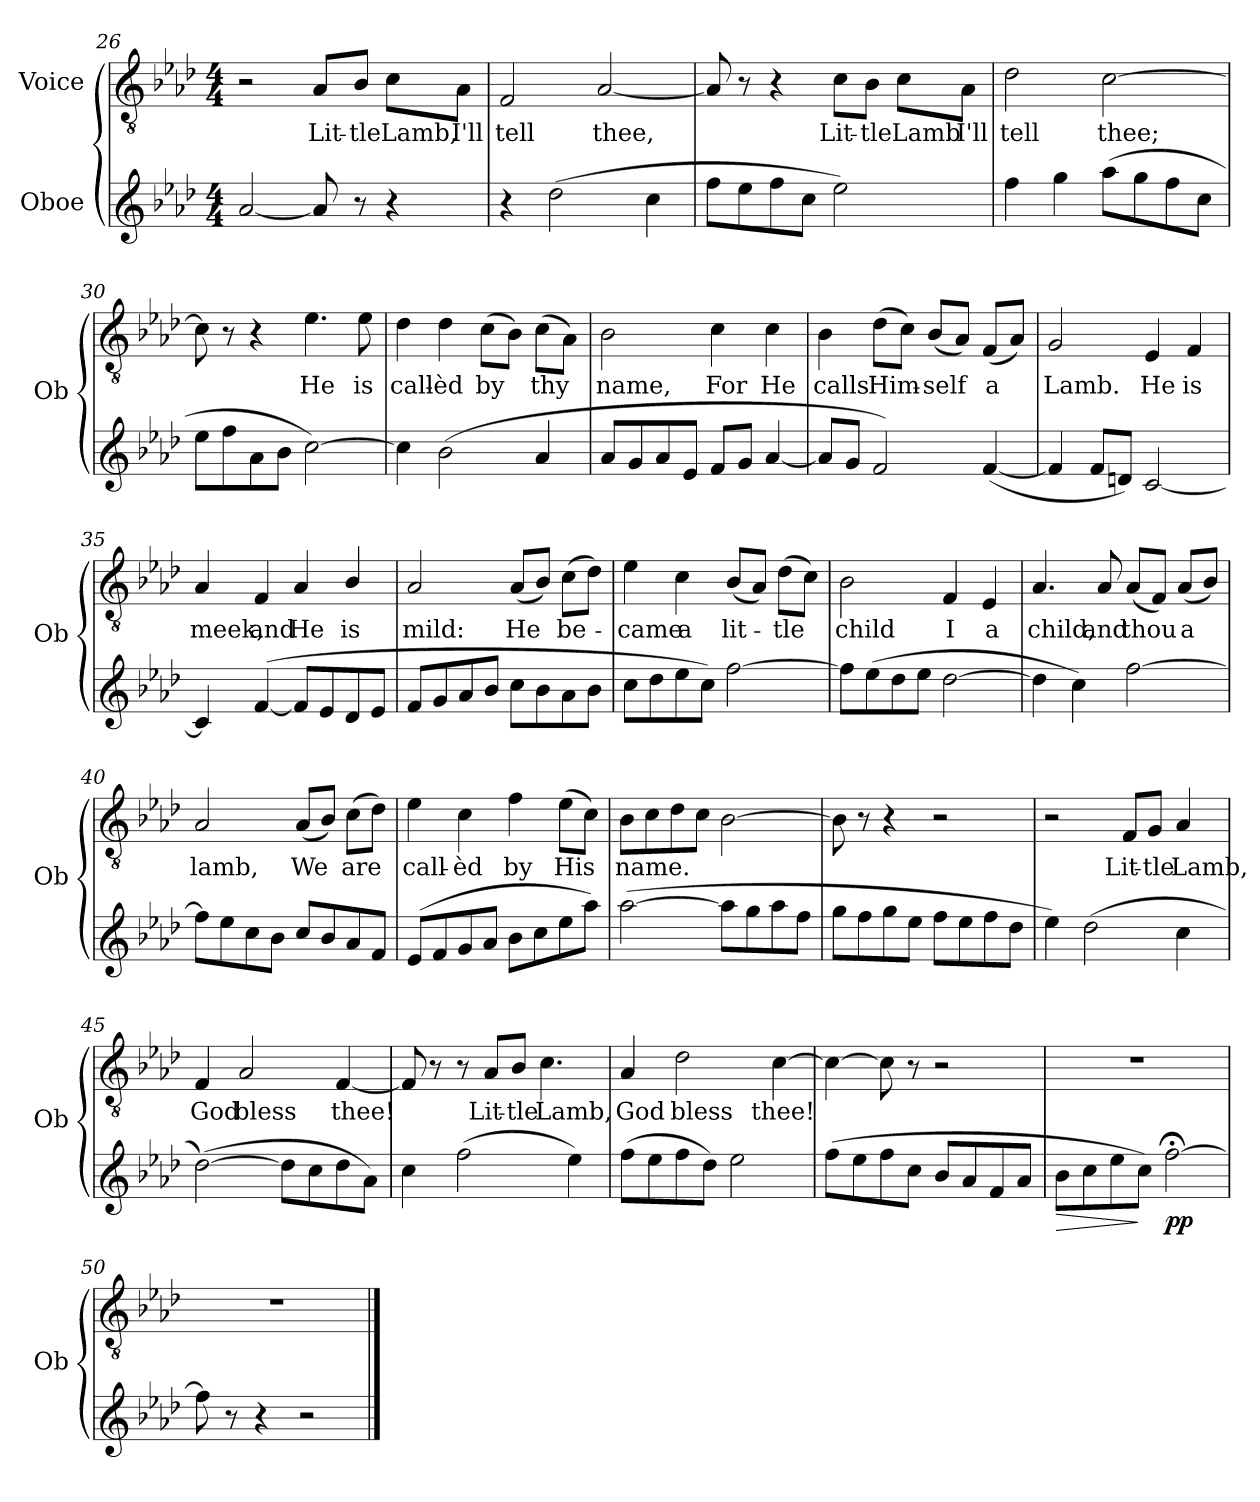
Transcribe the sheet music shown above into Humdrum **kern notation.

**kern	**dynam	**kern	**text
*part2	*part2	*part1	*part1
*staff2	*staff2	*staff1	*staff1
*I"Oboe	*	*I"Voice	*
*I'Ob	*	*	*
*clefG2	*	*clefGv2	*
*k[b-e-a-d-]	*	*k[b-e-a-d-]	*
*M4/4	*	*M4/4	*
=26	=26	=26	=26
[2a-/	.	2r	.
!	!	!	!LO:LY:b
8a-/]	.	8A-/L	Lit-
!	!	!	!LO:LY:b
8r	.	8B-/J	-tle
!	!	!	!LO:LY:b
4r	.	8c\L	Lamb,
!	!	!	!LO:LY:b
.	.	8A-\J	I'll
=27	=27	=27	=27
!	!	!	!LO:LY:b
4r	.	2F/	tell
(>2dd-\	.	.	.
!	!	!	!LO:LY:b
.	.	[2A-/	thee,
4cc\	.	.	.
=28	=28	=28	=28
8ff\L	.	8A-/]	.
8ee-\	.	8r	.
8ff\	.	4r	.
8cc\J	.	.	.
!	!	!	!LO:LY:b
2ee-\)	.	8c\L	Lit-
!	!	!	!LO:LY:b
.	.	8B-\J	-tle
!	!	!	!LO:LY:b
.	.	8c\L	Lamb
!	!	!	!LO:LY:b
.	.	8A-\J	I'll
!!LO:LB:g=z
=29	=29	=29	=29
!	!	!	!LO:LY:b
4ff\	.	2d-\	tell
4gg\	.	.	.
!	!	!	!LO:LY:b
(>8aa-\L	.	[2c\	thee;
8gg\	.	.	.
8ff\	.	.	.
8cc\J	.	.	.
=30	=30	=30	=30
8ee-\L	.	8c\]	.
8ff\	.	8r	.
8a-\	.	4r	.
8b-\J	.	.	.
!	!	!	!LO:LY:b
[2cc\)	.	4.e-\	He
!	!	!	!LO:LY:b
.	.	8e-\	is
=31	=31	=31	=31
!	!	!	!LO:LY:b
4cc\]	.	4d-\	call-
!	!	!	!LO:LY:b
(>2b-\	.	4d-\	-èd
!	!	!	!LO:LY:b
.	.	(>8c\L	by
.	.	8B-\J)	.
!	!	!	!LO:LY:b
4a-/	.	(>8c\L	thy
.	.	8A-\J)	.
=32	=32	=32	=32
!	!	!	!LO:LY:b
8a-/L	.	2B-\	name,
8g/	.	.	.
8a-/	.	.	.
8e-/J	.	.	.
!	!	!	!LO:LY:b
8f/L	.	4c\	For
8g/J	.	.	.
!	!	!	!LO:LY:b
[4a-/	.	4c\	He
!!LO:LB:g=z
=33	=33	=33	=33
!	!	!	!LO:LY:b
8a-/L]	.	4B-\	calls
8g/J	.	.	.
!	!	!	!LO:LY:b
2f/)	.	(>8d-\L	Him-
.	.	8c\J)	.
!	!	!	!LO:LY:b
.	.	(<8B-/L	-self
.	.	8A-/J)	.
!	!	!	!LO:LY:b
(>[4f/	.	(<8F/L	a
.	.	8A-/J)	.
=34	=34	=34	=34
!	!	!	!LO:LY:b
4f/]	.	2G/	Lamb.
8f/L	.	.	.
8dn/J)	.	.	.
!	!	!	!LO:LY:b
[2c/	.	4E-/	He
!	!	!	!LO:LY:b
.	.	4F/	is
=35	=35	=35	=35
!	!	!	!LO:LY:b
4c/]	.	4A-/	meek,
!	!	!	!LO:LY:b
(>[4f/	.	4F/	and
!	!	!	!LO:LY:b
8f/L]	.	4A-/	He
8e-/	.	.	.
!	!	!	!LO:LY:b
8d-i/	.	4B-/	is
8e-/J	.	.	.
=36	=36	=36	=36
!	!	!	!LO:LY:b
8f/L	.	2A-/	mild:
8g/	.	.	.
8a-/	.	.	.
8b-/J	.	.	.
!	!	!	!LO:LY:b
8cc\L	.	(<8A-/L	He
8b-\	.	8B-/J)	.
!	!	!	!LO:LY:b
8a-\	.	(>8c\L	be-
8b-\J	.	8d-\J)	.
!!LO:LB:g=z
=37	=37	=37	=37
!	!	!	!LO:LY:b
8cc\L	.	4e-\	-came
8dd-\	.	.	.
!	!	!	!LO:LY:b
8ee-\	.	4c\	a
8cc\J)	.	.	.
!	!	!	!LO:LY:b
[2ff\	.	(<8B-/L	lit-
.	.	8A-/J)	.
!	!	!	!LO:LY:b
.	.	(>8d-\L	-tle
.	.	8c\J)	.
=38	=38	=38	=38
!	!	!	!LO:LY:b
8ff\L]	.	2B-Z\	child
(>8ee-\	.	.	.
8dd-\	.	.	.
8ee-\J	.	.	.
!	!	!	!LO:LY:b
[2dd-\	.	4F/	I
!	!	!	!LO:LY:b
.	.	4E-/	a
=39	=39	=39	=39
!	!	!	!LO:LY:b
4dd-\]	.	4.A-/	child,
4cc\)	.	.	.
!	!	!	!LO:LY:b
.	.	8A-/	and
!	!	!	!LO:LY:b
[2ff\	.	(<8A-/L	thou
.	.	8F/J)	.
!	!	!	!LO:LY:b
.	.	(<8A-/L	a
.	.	8B-/J)	.
=40	=40	=40	=40
!	!	!	!LO:LY:b
8ff\L]	.	2A-/	lamb,
8ee-\	.	.	.
8cc\	.	.	.
8b-\J	.	.	.
!	!	!	!LO:LY:b
8cc/L	.	(<8A-/L	We
8b-/	.	8B-/J)	.
!	!	!	!LO:LY:b
8a-/	.	(>8c\L	are
8f/J	.	8d-\J)	.
!!LO:LB:g=z
=41	=41	=41	=41
!	!	!	!LO:LY:b
(>8e-/L	.	4e-\	call-
8f/	.	.	.
!	!	!	!LO:LY:b
8g/	.	4c\	-èd
8a-/J	.	.	.
!	!	!	!LO:LY:b
8b-\L	.	4f\	by
8cc\	.	.	.
!	!	!	!LO:LY:b
8ee-\	.	(>8e-\L	His
8aa-\J)	.	8c\J)	.
=42	=42	=42	=42
!	!	!	!LO:LY:b
(>[2aa-\	.	8B-\L	name.
.	.	8c\	.
.	.	8d-\	.
.	.	8c\J	.
8aa-\L]	.	[2B-\	.
8gg\	.	.	.
8aa-\	.	.	.
8ff\J	.	.	.
=43	=43	=43	=43
8gg\L	.	8B-\]	.
8ff\	.	8r	.
8gg\	.	4r	.
8ee-\J	.	.	.
8ff\L	.	2r	.
8ee-\	.	.	.
8ff\	.	.	.
8dd-\J	.	.	.
=44	=44	=44	=44
4ee-\)	.	2r	.
(>2dd-\	.	.	.
!	!	!	!LO:LY:b
.	.	8F/L	Lit-
!	!	!	!LO:LY:b
.	.	8G/J	-tle
!	!	!	!LO:LY:b
4cc\	.	4A-/	Lamb,
=45	=45	=45	=45
!	!	!	!LO:LY:b
(>[2dd-\)	.	4F/	God
!	!	!	!LO:LY:b
.	.	2A-/	bless
8dd-\L]	.	.	.
8cc\	.	.	.
!	!	!	!LO:LY:b
8dd-\	.	[4F/	thee!
8a-\J)	.	.	.
!!LO:LB:g=z
=46	=46	=46	=46
4cc\	.	8F/]	.
.	.	8r	.
(>2ff\	.	8r	.
!	!	!	!LO:LY:b
.	.	8A-/L	Lit-
!	!	!	!LO:LY:b
.	.	8B-/J	-tle
!	!	!	!LO:LY:b
.	.	4.c\	Lamb,
4ee-\)	.	.	.
=47	=47	=47	=47
!	!	!	!LO:LY:b
(>8ff\L	.	4A-/	God
8ee-\	.	.	.
!	!	!	!LO:LY:b
8ff\	.	2d-\	bless
8dd-\J)	.	.	.
2ee-\	.	.	.
!	!	!	!LO:LY:b
.	.	[4c\	thee!
=48	=48	=48	=48
(>8ff\L	.	4c\_	.
8ee-\	.	.	.
8ff\	.	8c\]	.
8cc\J	.	8r	.
8b-/L	.	2r	.
8a-/	.	.	.
8f/	.	.	.
8a-/J	.	.	.
=49	=49	=49	=49
!	!LO:HP:b	!	!
8b-\L	>	1r	.
8cc\	.	.	.
8ee-\	.	.	.
8cc\J)	]	.	.
!	!LO:DY:b	!	!
[2ff;<\	pp	.	.
=50	=50	=50	=50
8ff\]	.	1r	.
8r	.	.	.
4r	.	.	.
2r	.	.	.
==	==	==	==
*-	*-	*-	*-
